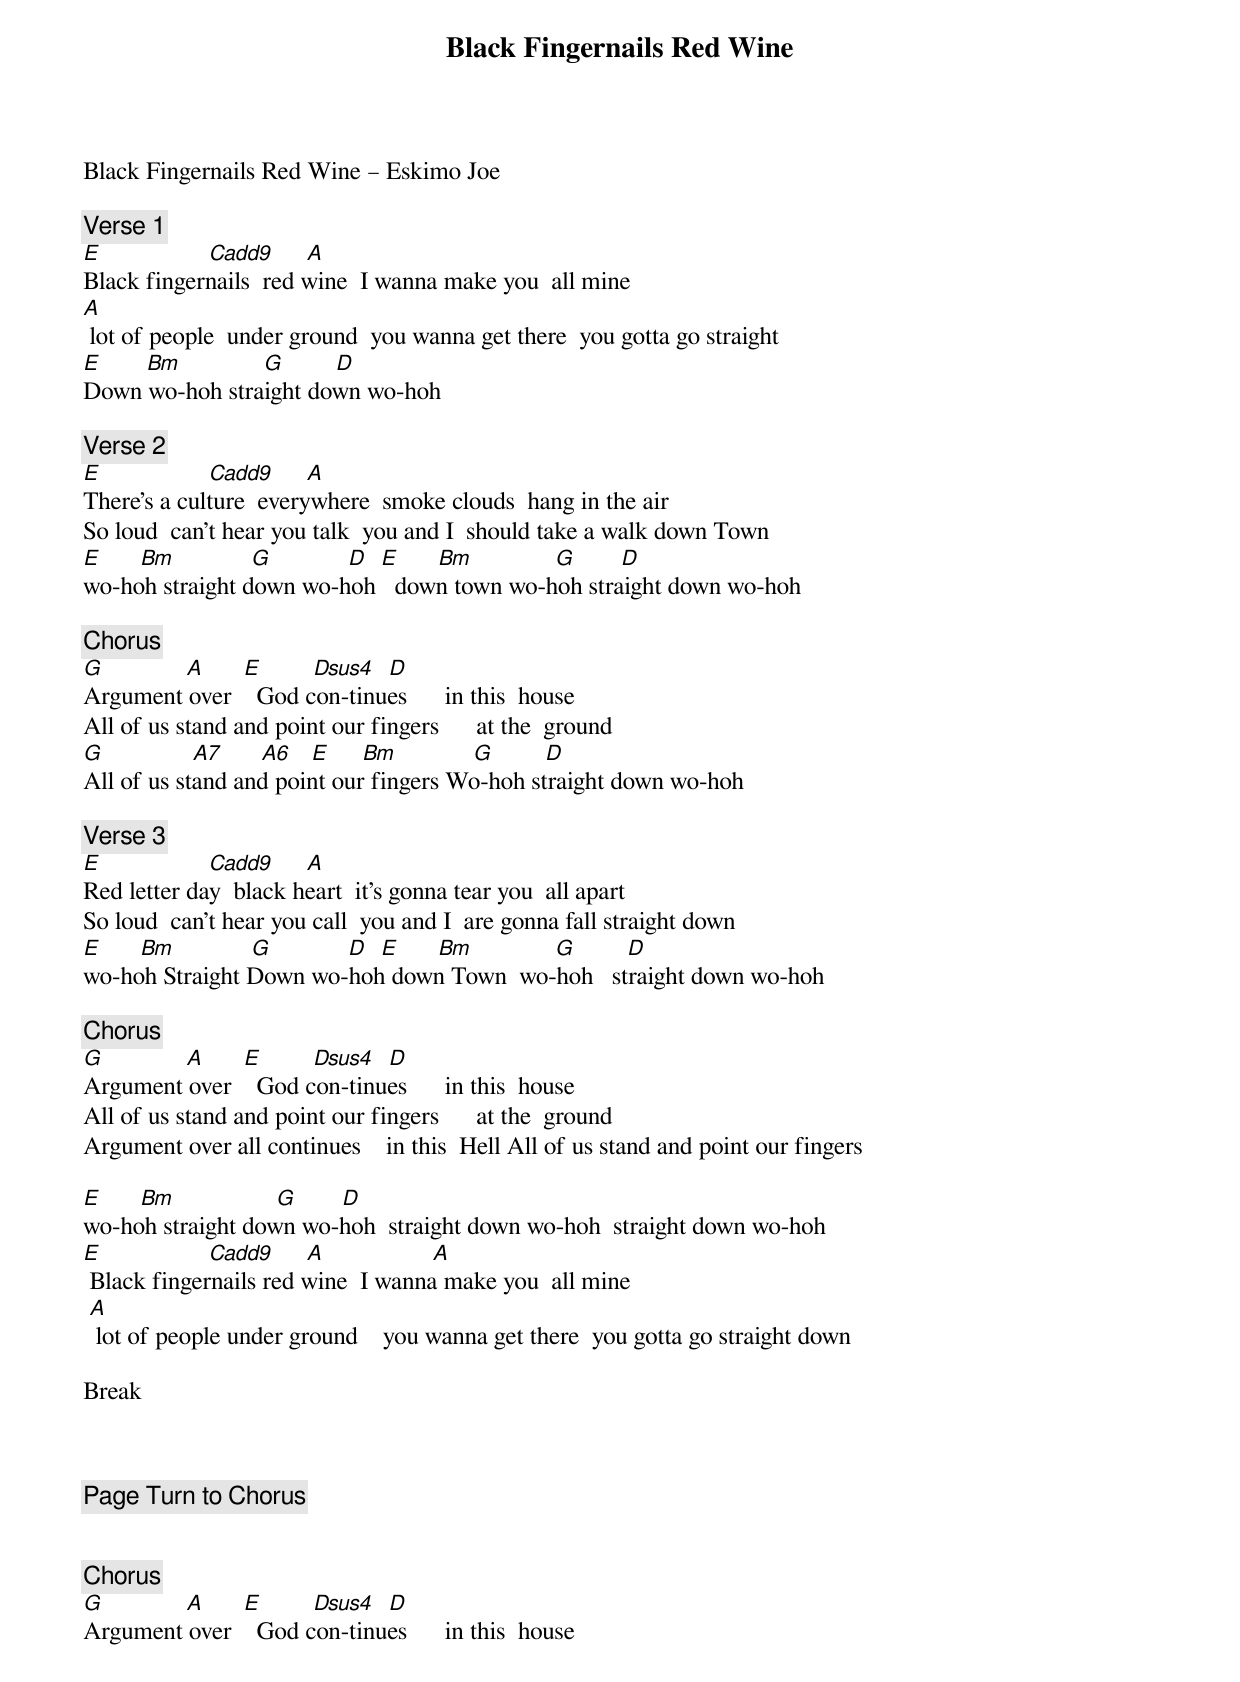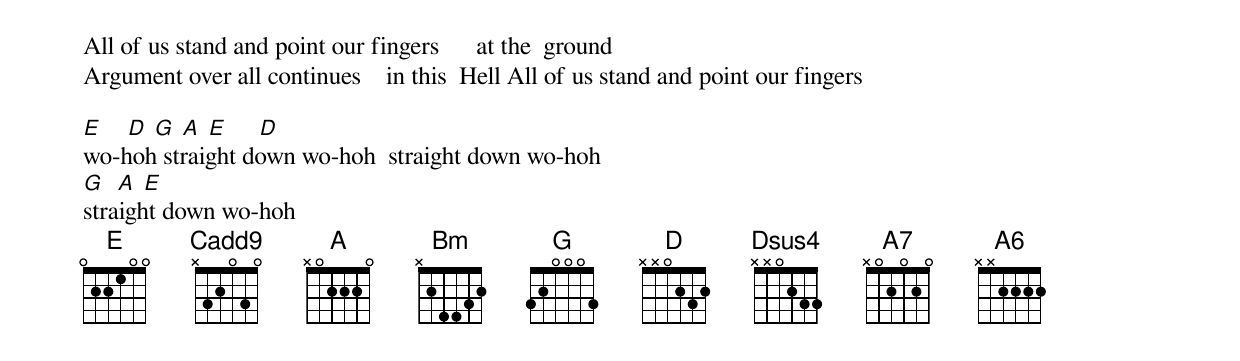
{title: Black Fingernails Red Wine}
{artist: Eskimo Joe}
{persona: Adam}
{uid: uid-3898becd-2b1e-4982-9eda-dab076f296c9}
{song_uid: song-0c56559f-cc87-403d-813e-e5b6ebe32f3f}


Black Fingernails Red Wine – Eskimo Joe

{comment: Verse 1}
[E]                 [Cadd9]     [A]
Black fingernails  red wine  I wanna make you  all mine
[A] lot of people  under ground  you wanna get there  you gotta go straight
[E]      	[Bm]           		[G]       	[D]
Down wo-hoh straight down wo-hoh

{comment: Verse 2}
[E]                 [Cadd9]     [A]
There's a culture  everywhere  smoke clouds  hang in the air
So loud  can't hear you talk  you and I  should take a walk down Town
[E]      [Bm]           	[G]       	    [D]		[E]     	[Bm]           		[G]       [D]
wo-hoh straight down wo-hoh 	 down town wo-hoh straight down wo-hoh

{comment: Chorus}
[G]       		    [A] 	   	[E]  	    	[Dsus4]  [D]
Argument over    God con-tinues     	in this  house
All of us stand and point our fingers     	at the  ground
[G]        		    [A7]      [A6] 		[E]     [Bm]           	[G]       	[D]
All of us stand and point our fingers	Wo-hoh straight down wo-hoh

{comment: Verse 3}
[E]                 [Cadd9]     [A]
Red letter day  black heart  it's gonna tear you  all apart
So loud  can't hear you call  you and I  are gonna fall straight down
[E]      [Bm]           	[G]       	    [D]		[E]     	[Bm]           		[G]       	[D]
wo-hoh Straight Down wo-hoh	down Town 	wo-hoh   straight down wo-hoh

{comment: Chorus}
[G]       		    [A] 	   	[E]  	    	[Dsus4]  [D]
Argument over    God con-tinues     	in this  house
All of us stand and point our fingers     	at the  ground
Argument over all continues    in this  Hell	All of us stand and point our fingers

[E]      [Bm]                [G]       [D]
wo-hoh straight down wo-hoh 	straight down wo-hoh 	straight down wo-hoh
[E]                 [Cadd9]     [A]                 [A]
 Black fingernails red wine  I wanna make you  all mine
 [A] lot of people under ground    you wanna get there 	you gotta go straight down

Break



{comment: Page Turn to Chorus}


{comment: Chorus}
[G]       		    [A] 	   	[E]  	    	[Dsus4]  [D]
Argument over    God con-tinues     	in this  house
All of us stand and point our fingers     	at the  ground
Argument over all continues    in this  Hell	All of us stand and point our fingers

[E]  	 [D]	[G]	[A]	[E]  	 	[D]
wo-hoh straight down wo-hoh 	straight down wo-hoh
[G]		[A]	[E]
straight down wo-hoh
